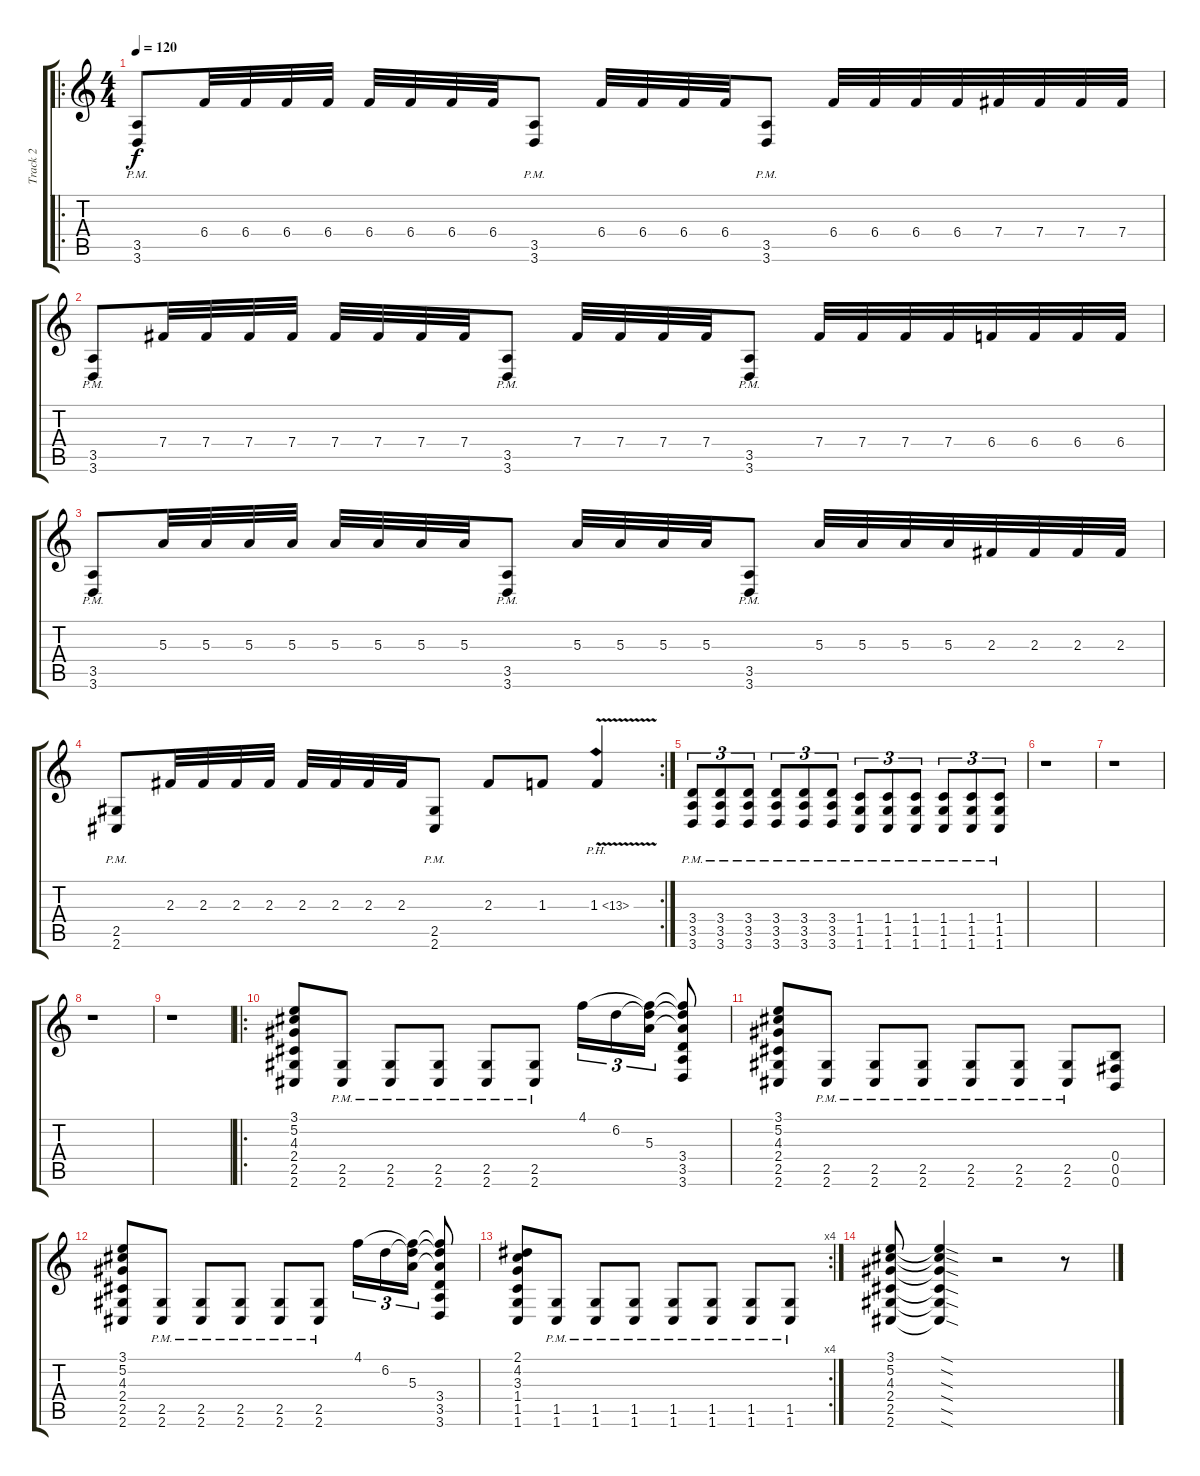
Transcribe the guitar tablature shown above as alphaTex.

\track ("Track 2" "Track 2") {instrument distortionguitar}
\staff {score tabs}
\tuning (Db4 Ab3 E3 B2 Gb2 B1) {hide}
\ro
\ts (4 4)
\tempo 120
\clef g2
\ks c
(3.5{pm} 3.6{pm}).8{dy f} 6.4.32 6.4.32 6.4.32 6.4.32 6.4.32 6.4.32 6.4.32 6.4.32 (3.5{pm} 3.6{pm}).8 6.4.32 6.4.32 6.4.32 6.4.32 (3.5{pm} 3.6{pm}).8 6.4.32 6.4.32 6.4.32 6.4.32 7.4.32 7.4.32 7.4.32 7.4.32 |
(3.5{pm} 3.6{pm}).8 7.4.32 7.4.32 7.4.32 7.4.32 7.4.32 7.4.32 7.4.32 7.4.32 (3.5{pm} 3.6{pm}).8 7.4.32 7.4.32 7.4.32 7.4.32 (3.5{pm} 3.6{pm}).8 7.4.32 7.4.32 7.4.32 7.4.32 6.4.32 6.4.32 6.4.32 6.4.32 |
(3.5{pm} 3.6{pm}).8 5.3.32 5.3.32 5.3.32 5.3.32 5.3.32 5.3.32 5.3.32 5.3.32 (3.5{pm} 3.6{pm}).8 5.3.32 5.3.32 5.3.32 5.3.32 (3.5{pm} 3.6{pm}).8 5.3.32 5.3.32 5.3.32 5.3.32 2.3.32 2.3.32 2.3.32 2.3.32 |
\rc 2
(2.5{pm} 2.6{pm}).8 2.3.32 2.3.32 2.3.32 2.3.32 2.3.32 2.3.32 2.3.32 2.3.32 (2.5{pm} 2.6{pm}).8 2.3.8 1.3.8 1.3{ph 12 v}.4 |
(3.4{pm} 3.5{pm} 3.6{pm}).8{tu (3 2)} (3.4{pm} 3.5{pm} 3.6{pm}).8{tu (3 2)} (3.4{pm} 3.5{pm} 3.6{pm}).8{tu (3 2)} (3.4{pm} 3.5{pm} 3.6{pm}).8{tu (3 2)} (3.4{pm} 3.5{pm} 3.6{pm}).8{tu (3 2)} (3.4{pm} 3.5{pm} 3.6{pm}).8{tu (3 2)} (1.4{pm} 1.5{pm} 1.6{pm}).8{tu (3 2)} (1.4{pm} 1.5{pm} 1.6{pm}).8{tu (3 2)} (1.4{pm} 1.5{pm} 1.6{pm}).8{tu (3 2)} (1.4{pm} 1.5{pm} 1.6{pm}).8{tu (3 2)} (1.4{pm} 1.5{pm} 1.6{pm}).8{tu (3 2)} (1.4{pm} 1.5{pm} 1.6{pm}).8{tu (3 2)} |
r.1 |
r.1 |
r.1 |
r.1 |
\ro
(3.1 5.2 4.3 2.4 2.5 2.6).8 (2.5{pm} 2.6{pm}).8 (2.5{pm} 2.6{pm}).8 (2.5{pm} 2.6{pm}).8 (2.5{pm} 2.6{pm}).8 (2.5{pm} 2.6{pm}).8 4.1.16{tu (3 2)} 6.2.16{tu (3 2)} (4.1{t} 6.2{t} 5.3).16{tu (3 2)} (4.1{t} 6.2{t} 5.3{t} 3.4 3.5 3.6).8 |
(3.1 5.2 4.3 2.4 2.5 2.6).8 (2.5{pm} 2.6{pm}).8 (2.5{pm} 2.6{pm}).8 (2.5{pm} 2.6{pm}).8 (2.5{pm} 2.6{pm}).8 (2.5{pm} 2.6{pm}).8 (2.5{pm} 2.6{pm}).8 (0.4 0.5 0.6).8 |
(3.1 5.2 4.3 2.4 2.5 2.6).8 (2.5{pm} 2.6{pm}).8 (2.5{pm} 2.6{pm}).8 (2.5{pm} 2.6{pm}).8 (2.5{pm} 2.6{pm}).8 (2.5{pm} 2.6{pm}).8 4.1.16{tu (3 2)} 6.2.16{tu (3 2)} (4.1{t} 6.2{t} 5.3).16{tu (3 2)} (4.1{t} 6.2{t} 5.3{t} 3.4 3.5 3.6).8 |
\rc 4
(2.1 4.2 3.3 1.4 1.5 1.6).8 (1.5{pm} 1.6{pm}).8 (1.5{pm} 1.6{pm}).8 (1.5{pm} 1.6{pm}).8 (1.5{pm} 1.6{pm}).8 (1.5{pm} 1.6{pm}).8 (1.5{pm} 1.6{pm}).8 (1.5{pm} 1.6{pm}).8 |
(3.1 5.2 4.3 2.4 2.5 2.6).8 (3.1{sod t} 5.2{sod t} 4.3{sod t} 2.4{sod t} 2.5{sod t} 2.6{sod t}).4 r.2 r.8
